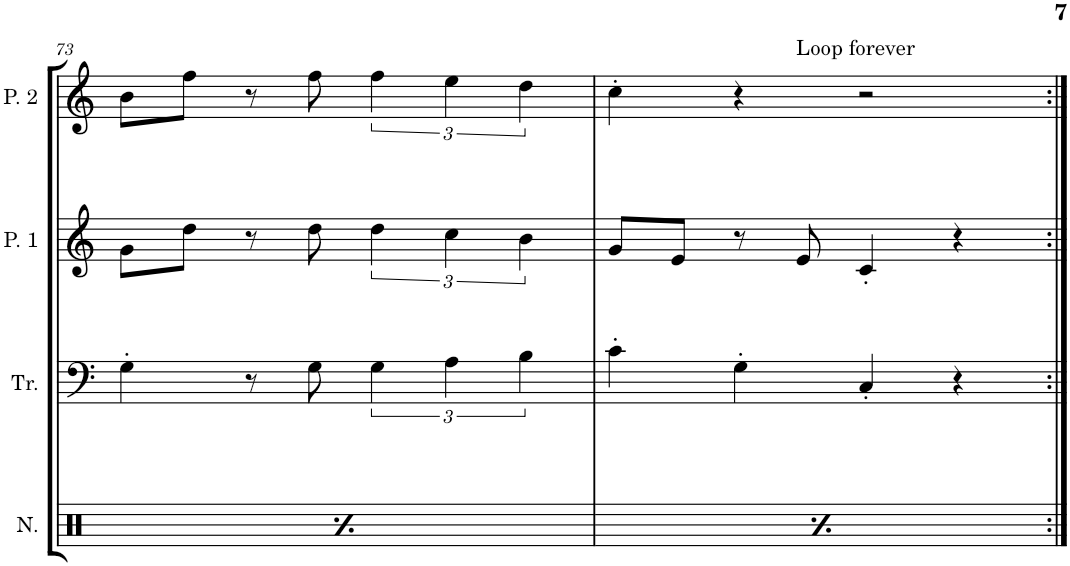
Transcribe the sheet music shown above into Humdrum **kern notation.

**kern	**kern	**kern	**kern
*part4	*part3	*part2	*part1
*staff4	*staff3	*staff2	*staff1
*I"Noise	*I"Triangle	*I"Pulse 1	*I"Pulse 2
*I'N.	*I'Tr.	*I'P. 1	*I'P. 2
!!LO:PB:g=z
*clefX	*clefF4	*clefG2	*clefG2
*k[]	*k[]	*k[]	*k[]
*M2/2	*M2/2	*M2/2	*M2/2
*met(c|)	*met(c|)	*met(c|)	*met(c|)
=73	=73	=73	=73
4Rgg/	4G'\	8g\L	8b\L
.	.	8dd\J	8ff\J
8r	8r	8r	8r
8Rgg/	8G\	8dd\	8ff\
4Rcc/	6G\	6dd\	6ff\
.	6A\	6cc\	6ee\
4Rgg/	.	.	.
.	6B\	6b\	6dd\
=74	=74	=74	=74
*	*	*	*^
4Rgg/	4c'\	8g/L	4cc'\	4.ryy
.	.	8e/J	.	.
8r	4G'\	8r	4r	.
!	!	!	!	!LO:TX:a:t=Loop forever
8Rgg/	.	8e/	.	2ryy
4Rcc/	4C'/	4c'/	2r	.
4Rgg/	4r	4r	.	.
.	.	.	.	8ryy
*	*	*	*v	*v
=:|!	=:|!	=:|!	=:|!
*-	*-	*-	*-
